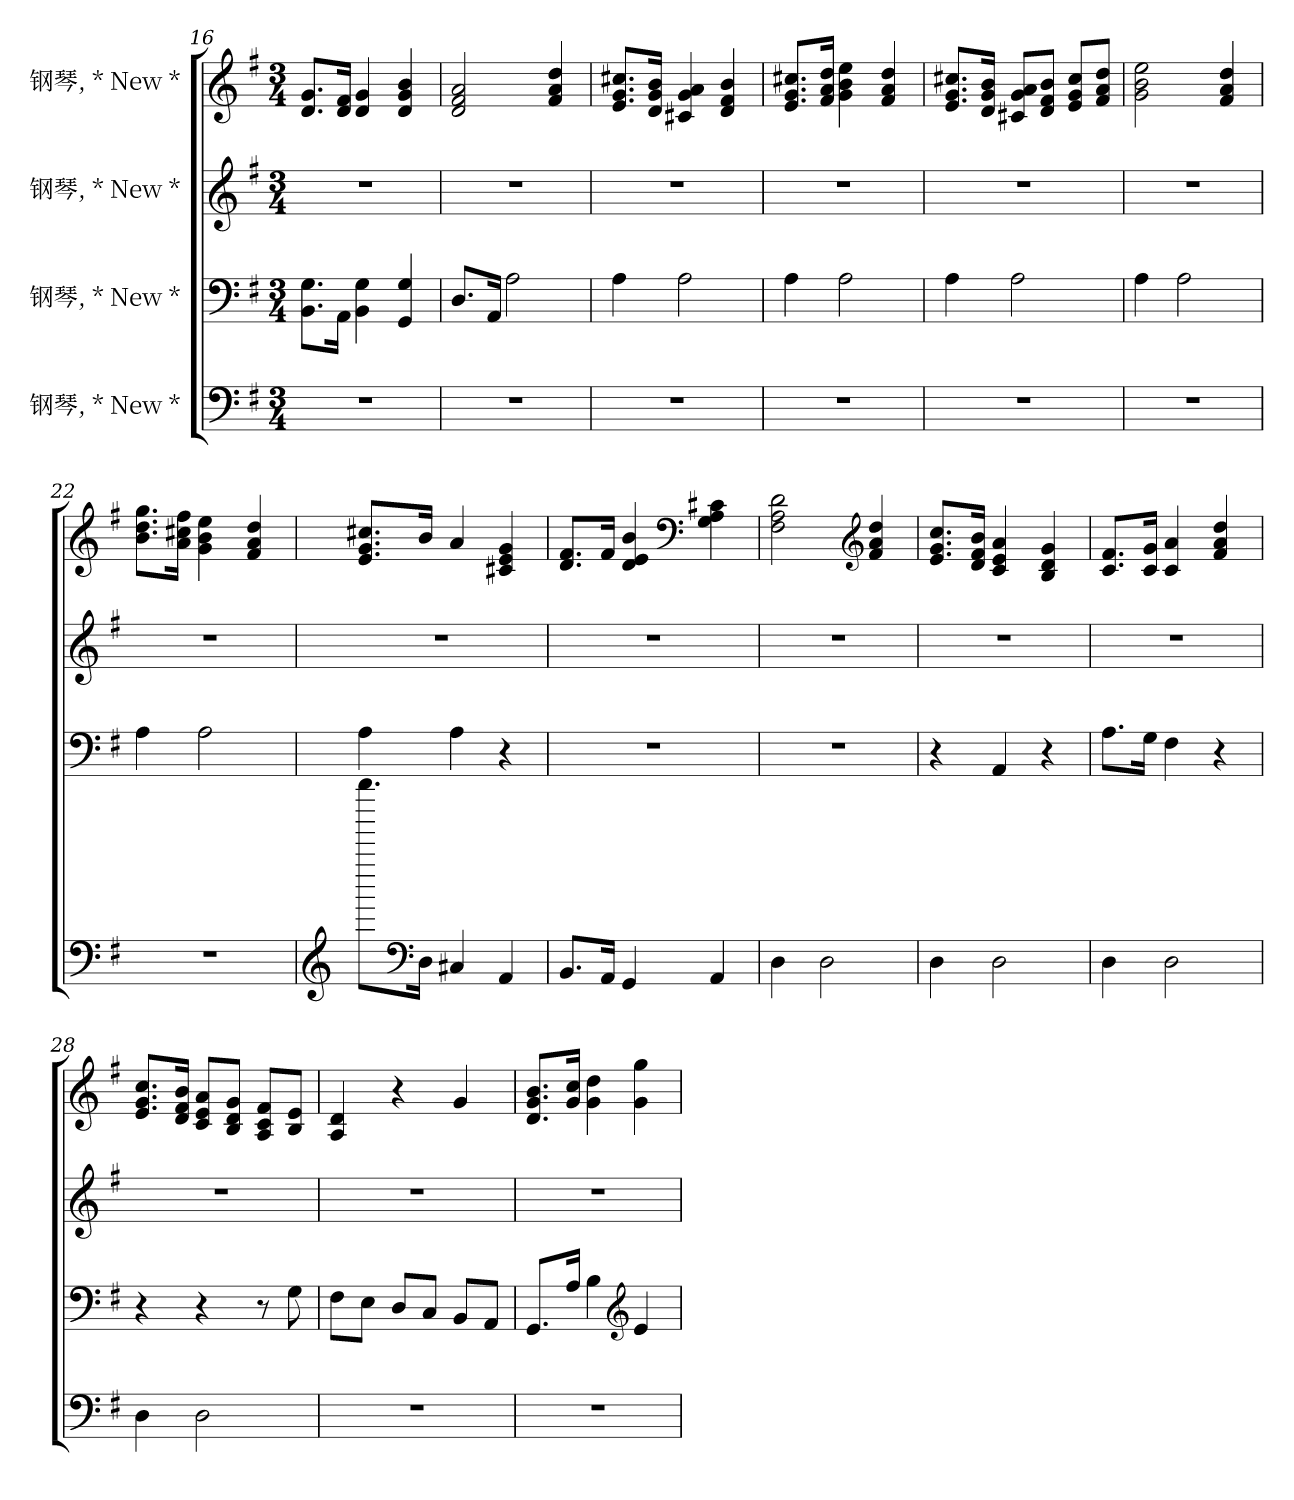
**kern	**kern	**kern	**kern
*part4	*part3	*part2	*part1
*staff4	*staff3	*staff2	*staff1
*I"钢琴, * New *	*I"钢琴, * New *	*I"钢琴, * New *	*I"钢琴, * New *
*clefF4	*clefF4	*clefG2	*clefG2
*k[f#]	*k[f#]	*k[f#]	*k[f#]
*M3/4	*M3/4	*M3/4	*M3/4
=16	=16	=16	=16
2.r	8.BB\ 8.G\L	2.r	8.d/ 8.g/L
.	16AA\Jk	.	16d/ 16f#/Jk
.	4BB\ 4G\	.	4d/ 4g/
.	4GG/ 4G/	.	4d/ 4g/ 4b/
=17	=17	=17	=17
2.r	8.D/L	2.r	2d/ 2f#/ 2a/
.	16AA/Jk	.	.
.	2A\	.	.
.	.	.	4f#/ 4a/ 4dd/
=18	=18	=18	=18
2.r	4A\	2.r	8.e/ 8.g/ 8.cc#X/L
.	.	.	16d/ 16g/ 16b/Jk
.	2A\	.	4c#X/ 4g/ 4a/
.	.	.	4d/ 4f#/ 4b/
=19	=19	=19	=19
2.r	4A\	2.r	8.e/ 8.g/ 8.cc#X/L
.	.	.	16f#/ 16a/ 16dd/Jk
.	2A\	.	4g\ 4b\ 4ee\
.	.	.	4f#/ 4a/ 4dd/
!!LO:PB:g=z
=20	=20	=20	=20
2.r	4A\	2.r	8.e/ 8.g/ 8.cc#X/L
.	.	.	16d/ 16g/ 16b/Jk
.	2A\	.	8c#X/ 8g/ 8a/L
.	.	.	8d/ 8f#/ 8b/J
.	.	.	8e/ 8g/ 8cc#/L
.	.	.	8f#/ 8a/ 8dd/J
=21	=21	=21	=21
2.r	4A\	2.r	2g\ 2b\ 2ee\
.	2A\	.	.
.	.	.	4f#/ 4a/ 4dd/
=22	=22	=22	=22
2.r	4A\	2.r	8.b\ 8.dd\ 8.gg\L
.	.	.	16a\ 16cc#X\ 16ff#\Jk
.	2A\	.	4g\ 4b\ 4ee\
.	.	.	4f#/ 4a/ 4dd/
=23	=23	=23	=23
*clefG2	*	*	*
8.gggggg\L	4A\	2.r	8.e/ 8.g/ 8.cc#X/L
*clefF4	*	*	*
16D\Jk	.	.	16b/Jk
4C#X/	4A\	.	4a/
4AA/	4r	.	4c#X/ 4e/ 4g/
=24	=24	=24	=24
8.BB/L	2.r	2.r	8.d/ 8.f#/L
16AA/Jk	.	.	16f#/Jk
4GG/	.	.	4d/ 4e/ 4b/
*	*	*	*clefF4
4AA/	.	.	4G\ 4A\ 4c#X\
!!LO:LB:g=z
=25	=25	=25	=25
4D\	2.r	2.r	2F#\ 2A\ 2d\
2D\	.	.	.
*	*	*	*clefG2
.	.	.	4f#/ 4a/ 4dd/
=26	=26	=26	=26
4D\	4r	2.r	8.e/ 8.g/ 8.cc/L
.	.	.	16d/ 16f#/ 16b/Jk
2D\	4AA/	.	4c/ 4e/ 4a/
.	4r	.	4B/ 4d/ 4g/
=27	=27	=27	=27
4D\	8.A\L	2.r	8.c/ 8.f#/L
.	16G\Jk	.	16c/ 16g/Jk
2D\	4F#\	.	4c/ 4a/
.	4r	.	4f#/ 4a/ 4dd/
=28	=28	=28	=28
4D\	4r	2.r	8.e/ 8.g/ 8.cc/L
.	.	.	16d/ 16f#/ 16b/Jk
2D\	4r	.	8c/ 8e/ 8a/L
.	.	.	8B/ 8d/ 8g/J
.	8r	.	8A/ 8c/ 8f#/L
.	8G\	.	8B/ 8e/J
=29	=29	=29	=29
2.r	8F#\L	2.r	4A/ 4d/
.	8E\J	.	.
.	8D/L	.	4r
.	8C/J	.	.
.	8BB/L	.	4g/
.	8AA/J	.	.
=30	=30	=30	=30
2.r	8.GG/L	2.r	8.d/ 8.g/ 8.b/L
.	16A/Jk	.	16g/ 16cc/Jk
.	4B\	.	4g\ 4dd\
*	*clefG2	*	*
.	4e/	.	4g\ 4gg\
=	=	=	=
*-	*-	*-	*-
